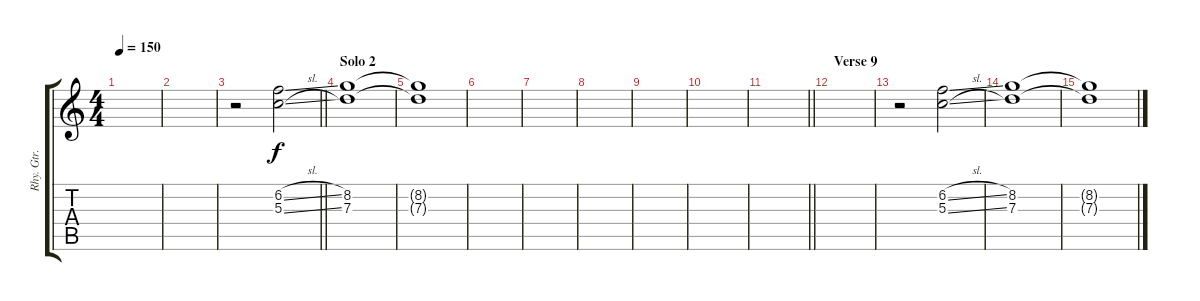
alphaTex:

\track ("Rhy. Gtr." "Rhy. Gtr.") {instrument electricguitarclean}
\staff {score tabs}
\tuning (E4 B3 G3 D3 A2 E2) {hide}
\ts (4 4)
\tempo 150
\clef g2
\ks c
|
|
\barLineRight lightlight
r.2 (6.2{sl} 5.3{sl}).2 |
\section ("" "Solo 2")
(8.2 7.3).1 |
(8.2{t} 7.3{t}).1 |
|
|
|
|
|
\barLineRight lightlight
|
\section ("" "Verse 9")
|
r.2 (6.2{sl} 5.3{sl}).2 |
(8.2 7.3).1 |
(8.2{t} 7.3{t}).1
